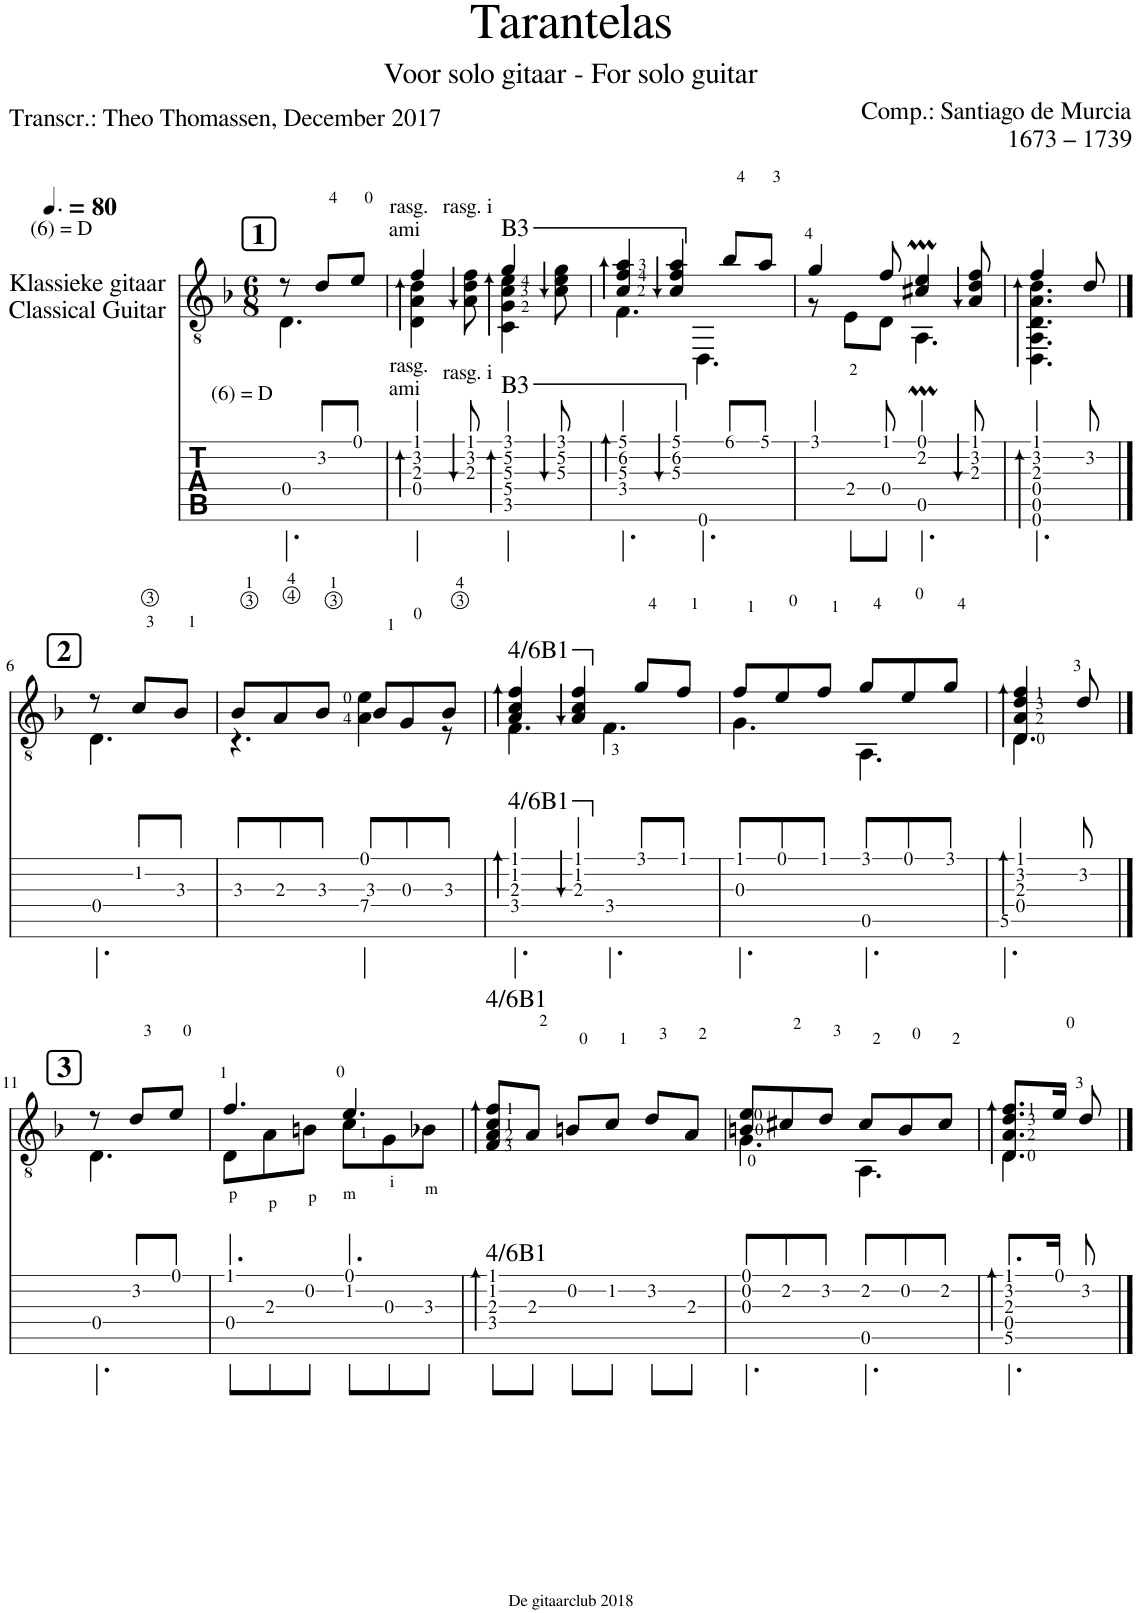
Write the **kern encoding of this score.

**kern	**kern
*part2	*part1
*staff2	*staff1
*I"Klassieke gitaar [Tablatuur]	*I"Klassieke gitaar Classical Guitar
*stria6	*
*	*clefGv2
*k[b-]	*k[b-]
*M6/8	*M6/8
*MM120	*MM120
!!LO:REH:place=s1:a:B:cj:fs=14:t=1
=1	=1
*^	*^
!	!	!LO:TX:a:t=(6) = D	!
!LO:TX:a:t=(6) = D	!	!	!
8r	4.D\	8r	4.D\
8d/L	.	8d/L	.
8e/J	.	8e/J	.
=2	=2	=2	=2
!	!	!LO:TX:a:t=rasg.	!
!	!	!LO:TX:a:t=ami	!
!LO:TX:a:t=rasg.	!	!	!
!LO:TX:a:t=ami	!	!	!
4f/	4D\ 4A\ 4d\	4f/	4D\ 4A\ 4d\
!	!	!LO:TX:a:t=rasg. i	!
!LO:TX:a:t=rasg. i	!	!	!
8A/ 8d/ 8f/	8ryy	8A\ 8d\ 8f\	8ryy
!	!	!LO:TX:a:t=B3	!
!LO:TX:a:t=B3	!	!	!
4g/	4C\ 4G\ 4c\ 4e\	4g/	4C\ 4G\ 4c\ 4e\
8c/ 8e/ 8g/	8ryy	8c\ 8e\ 8g\	8ryy
=3	=3	=3	=3
4c/ 4f/ 4a/	4.F\	4c/ 4f/ 4a/	4.F\
4c/ 4f/ 4a/	.	4c/ 4f/ 4a/	.
.	4.DD\	.	4.DD\
8b-/L	.	8b-/L	.
8a/J	.	8a/J	.
=4	=4	=4	=4
4g/	8r	4g/	8r
.	8E\L	.	8E<\L
8f/	8D\J	8f/	8D\J
4c#X/M 4e/M	4.AA\	4c#X/M 4e/M	4.AA\
8A/ 8d/ 8f/	.	8A/ 8d/ 8f/	.
=5	=5	=5	=5
4f/	4.DD\ 4.AA\ 4.D\ 4.A\ 4.d\	4f/	4.DD\ 4.AA\ 4.D\ 4.A\ 4.d\
8d/	.	8d/	.
!!LO:LB:g=z	!!
!!LO:REH:place=s1:a:B:cj:fs=14:t=2	!!
==6	==6	==6	==6
8r	4.D\	8r	4.D\
8c/L	.	8c/L	.
8B-/J	.	8B-/J	.
=7	=7	=7	=7
8B-/L	4.r	8B-/L	4.r
8A/	.	8A/	.
8B-/J	.	8B-/J	.
8B-/L	4A\ 4e\	8B-/L	4A\ 4e\
8G/	.	8G/	.
8B-/J	8r	8B-/J	8r
=8	=8	=8	=8
!	!	!LO:TX:a:t=4/6B1	!
!LO:TX:a:t=4/6B1	!	!	!
4A/ 4c/ 4f/	4.F\	4A/ 4c/ 4f/	4.F\
4A/ 4c/ 4f/	.	4A/ 4c/ 4f/	.
.	4.F\	.	4.F\
8g/L	.	8g/L	.
8f/J	.	8f/J	.
=9	=9	=9	=9
8f/L	4.G\	8f/L	4.G\
8e/	.	8e/	.
8f/J	.	8f/J	.
8g/L	4.AA\	8g/L	4.AA\
8e/	.	8e/	.
8g/J	.	8g/J	.
=10	=10	=10	=10
4D/ 4A/ 4d/ 4f/	4.D\	4D/ 4A/ 4d/ 4f/	4.D\
8d/	.	8d/	.
!!LO:LB:g=z	!!
!!LO:REH:place=s1:a:B:cj:fs=14:t=3	!!
==11	==11	==11	==11
8r	4.D\	8r	4.D\
8d/L	.	8d/L	.
8e/J	.	8e/J	.
=12	=12	=12	=12
4.f/	8D\L	4.f/	8D<\L
.	8A\	.	8A<\
.	8Bn\J	.	8Bn<\J
4.e/	8c\L	4.e/	8c<\L
.	8G\	.	8G<\
.	8B-X\J	.	8B-X<\J
=13	=13	=13	=13
!	!	!LO:TX:a:t=4/6B1	!
!LO:TX:a:t=4/6B1	!	!	!
*v	*v	*	*
*	*v	*v
8F\ 8A\ 8c\ 8f\L	8F/ 8A/ 8c/ 8f/L
8A\J	8A/J
8Bn\L	8Bn/L
8c\J	8c/J
8d\L	8d/L
8A\J	8A/J
=14	=14
*^	*^
8Bn/ 8e/L	4.G\	8Bn/ 8e/L	4.G\
8c#X/	.	8c#X/	.
8d/J	.	8d/J	.
8c#/L	4.AA\	8c#/L	4.AA\
8B/	.	8B/	.
8c#/J	.	8c#/J	.
=15	=15	=15	=15
8.D/ 8.A/ 8.d/ 8.f/L	4.D\	8.D/ 8.A/ 8.d/ 8.f/L	4.D\
16e/Jk	.	16e/Jk	.
8d/	.	8d/	.
*v	*v	*	*
*	*v	*v
==	==
*-	*-
